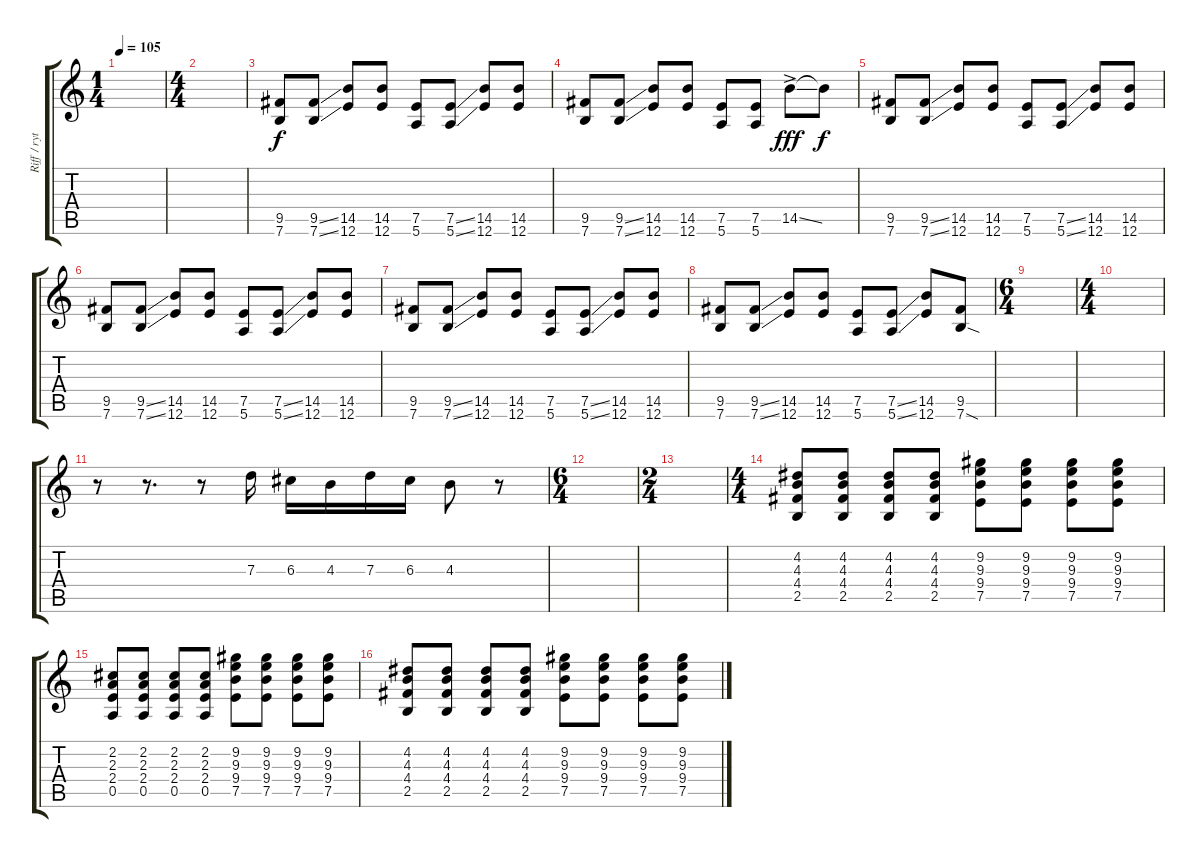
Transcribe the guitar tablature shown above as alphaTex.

\track ("Riff / rythmique" "Riff / ryt") {instrument overdrivenguitar}
\staff {score tabs}
\tuning (E4 B3 G3 D3 A2 E2) {hide}
\ts (1 4)
\tempo 105
\clef g2
\ks c
|
\ts (4 4)
|
(9.5 7.6).8 (9.5{ss} 7.6{ss}).8 (14.5 12.6).8 (14.5 12.6).8 (7.5 5.6).8 (7.5{ss} 5.6{ss}).8 (14.5 12.6).8 (14.5 12.6).8 |
(9.5 7.6).8 (9.5{ss} 7.6{ss}).8 (14.5 12.6).8 (14.5 12.6).8 (7.5 5.6).8 (7.5 5.6).8 14.5{ss ac}.8{dy fff} 14.5{t}.8{dy f} |
(9.5 7.6).8 (9.5{ss} 7.6{ss}).8 (14.5 12.6).8 (14.5 12.6).8 (7.5 5.6).8 (7.5{ss} 5.6{ss}).8 (14.5 12.6).8 (14.5 12.6).8 |
(9.5 7.6).8 (9.5{ss} 7.6{ss}).8 (14.5 12.6).8 (14.5 12.6).8 (7.5 5.6).8 (7.5{ss} 5.6{ss}).8 (14.5 12.6).8 (14.5 12.6).8 |
(9.5 7.6).8 (9.5{ss} 7.6{ss}).8 (14.5 12.6).8 (14.5 12.6).8 (7.5 5.6).8 (7.5{ss} 5.6{ss}).8 (14.5 12.6).8 (14.5 12.6).8 |
(9.5 7.6).8 (9.5{ss} 7.6{ss}).8 (14.5 12.6).8 (14.5 12.6).8 (7.5 5.6).8 (7.5{ss} 5.6{ss}).8 (14.5 12.6).8 (9.5 7.6{sod}).8 |
\ts (6 4)
|
\ts (4 4)
|
r.8 r.8{d} r.8 7.3.16 6.3.16 4.3.16 7.3.16 6.3.16 4.3.8 r.8 |
\ts (6 4)
|
\ts (2 4)
|
\ts (4 4)
(4.2 4.3 4.4 2.5).8 (4.2 4.3 4.4 2.5).8 (4.2 4.3 4.4 2.5).8 (4.2 4.3 4.4 2.5).8 (9.2 9.3 9.4 7.5).8 (9.2 9.3 9.4 7.5).8 (9.2 9.3 9.4 7.5).8 (9.2 9.3 9.4 7.5).8 |
(2.2 2.3 2.4 0.5).8 (2.2 2.3 2.4 0.5).8 (2.2 2.3 2.4 0.5).8 (2.2 2.3 2.4 0.5).8 (9.2 9.3 9.4 7.5).8 (9.2 9.3 9.4 7.5).8 (9.2 9.3 9.4 7.5).8 (9.2 9.3 9.4 7.5).8 |
(4.2 4.3 4.4 2.5).8 (4.2 4.3 4.4 2.5).8 (4.2 4.3 4.4 2.5).8 (4.2 4.3 4.4 2.5).8 (9.2 9.3 9.4 7.5).8 (9.2 9.3 9.4 7.5).8 (9.2 9.3 9.4 7.5).8 (9.2 9.3 9.4 7.5).8
